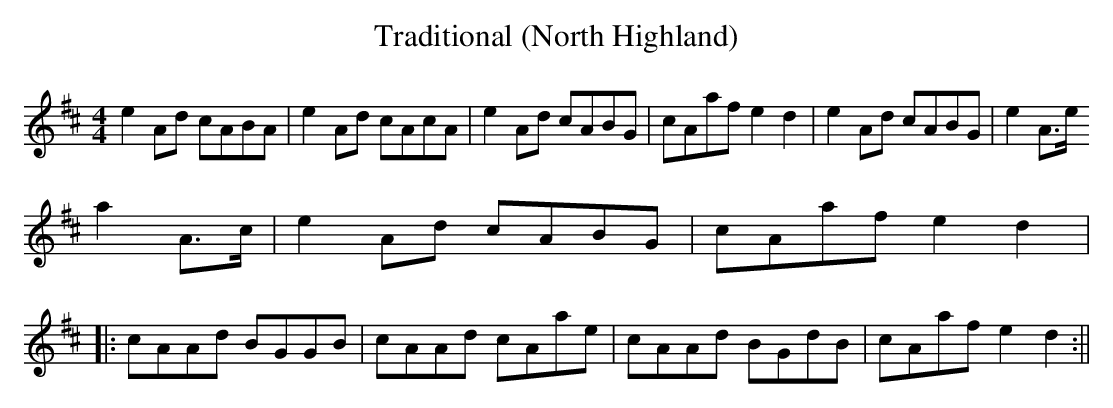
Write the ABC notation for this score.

X:1
T:Traditional (North Highland)
M:4/4
L:1/8
K:D
e2 Ad cABA | e2 Ad cAcA | e2 Ad cABG | cAaf e2 d2 | e2 Ad cABG | e2  A>e
a2 A>c | e2 Ad cABG | cAaf e2 d2 |:
cAAd BGGB | cAAd cAae | cAAd BGdB | cAaf e2 d2 :||
